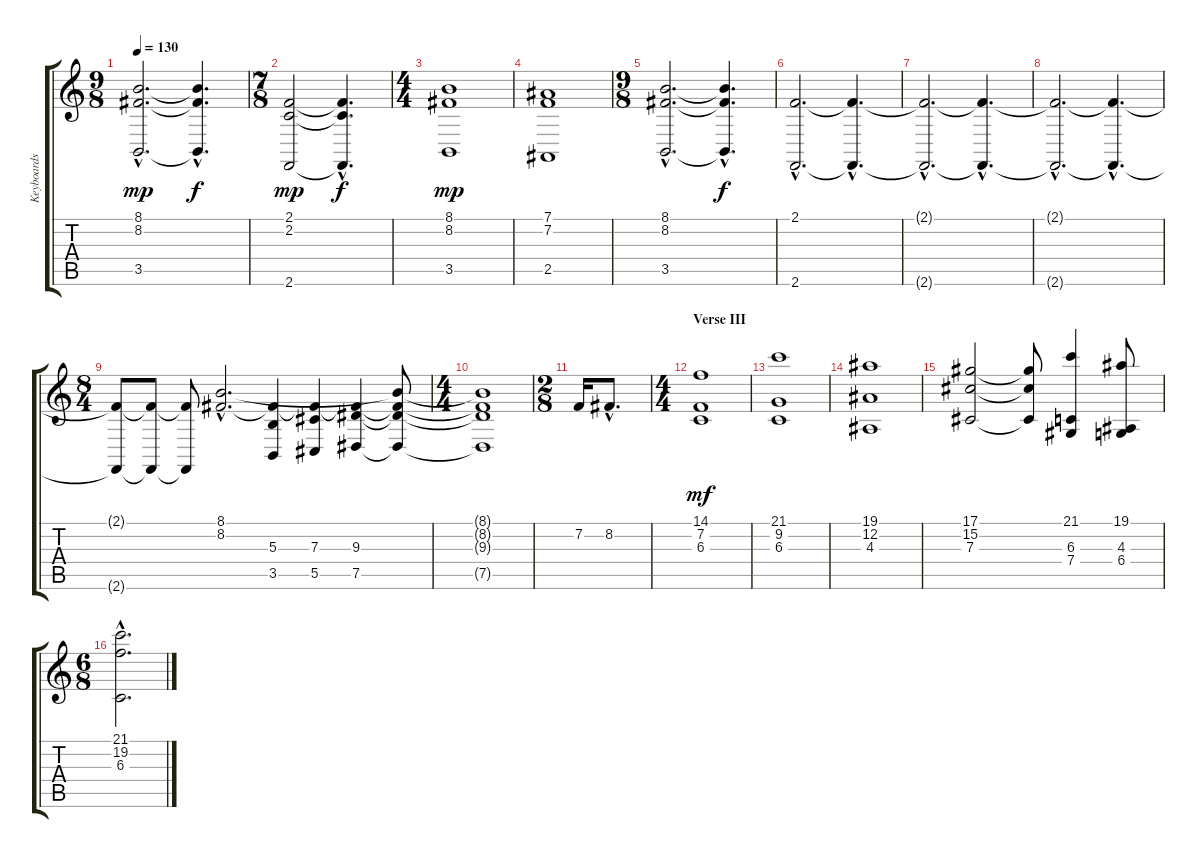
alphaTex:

\track ("Keyboards" "Keyboards") {instrument stringensemble1}
\staff {score tabs}
\tuning (Eb4 Bb3 Gb3 Db3 Ab2 Eb2) {hide}
\ts (9 8)
\tempo 130
\clef g2
\ks c
(8.1{hac} 8.2{hac} 3.5{hac}).2{d dy mp} (8.1{hac t} 8.2{hac t} 3.5{hac t}).4{d dy f} |
\ts (7 8)
(2.1 2.2 2.6).2{dy mp instrument choiraahs} (2.1{hac t} 2.2{hac t} 2.6{hac t}).4{d dy f} |
\ts (4 4)
(8.1 8.2 3.5).1{dy mp} |
(7.1 7.2 2.5).1 |
\ts (9 8)
(8.1{hac} 8.2{hac} 3.5{hac}).2{d} (8.1{hac t} 8.2{hac t} 3.5{hac t}).4{d dy f} |
(2.1{hac} 2.6{hac}).2{d} (2.1{hac t} 2.6{hac t}).4{d} |
(2.1{hac t} 2.6{hac t}).2{d} (2.1{hac t} 2.6{hac t}).4{d} |
(2.1{hac t} 2.6{hac t}).2{d} (2.1{hac t} 2.6{hac t}).4{d} |
\ts (8 4)
(2.1{t} 2.6{t}).8 (2.1{t} 2.6{t}).8 (2.1{t} 2.6{t}).8 (8.1{hac} 8.2{hac}).2{d} (8.2{t} 5.3 3.5).4 (8.2{t} 7.3 5.5).4 (8.2{t} 9.3 7.5).4 (8.1{t} 8.2{t} 9.3{t} 7.5{t}).8 |
\ts (4 4)
(8.1{t} 8.2{t} 9.3{t} 7.5{t}).1 |
\ts (2 8)
7.2.16 8.2{hac}.8{d} |
\ts (4 4)
\section ("" "Verse III")
(14.1 7.2 6.3).1{dy mf instrument stringensemble1} |
(21.1 9.2 6.3).1 |
(19.1 12.2 4.3).1 |
(17.1 15.2 7.3).2 (17.1{t} 15.2{t} 7.3{t}).8 (21.1 6.3 7.4).4 (19.1 4.3 6.4).8 |
\ts (6 8)
(21.1{hac} 19.2{hac} 6.3{hac}).2{d}
